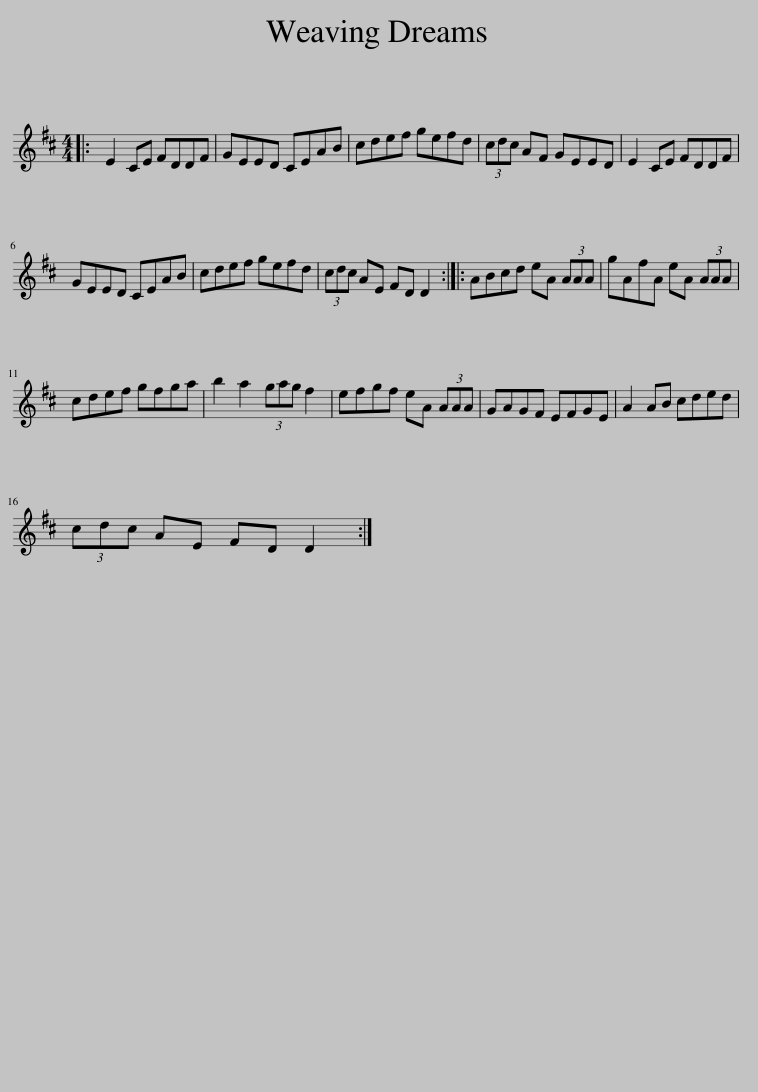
X:1
L:1/8
M:4/4
I:linebreak $
K:D
V:1 treble
V:1
|: E2 CE FDDF | GEED CEAB | cdef gefd | (3cdc AF GEED | E2 CE FDDF |$ %5
 GEED CEAB | cdef gefd | (3cdc AE FD D2 :: ABcd eA (3AAA | gAfA eA (3AAA |$ %10
 cdef gfga | b2 a2 (3gag f2 | efgf eA (3AAA | GAGF EFGE | A2 AB cded |$ %15
 (3cdc AE FD D2 :| %16
